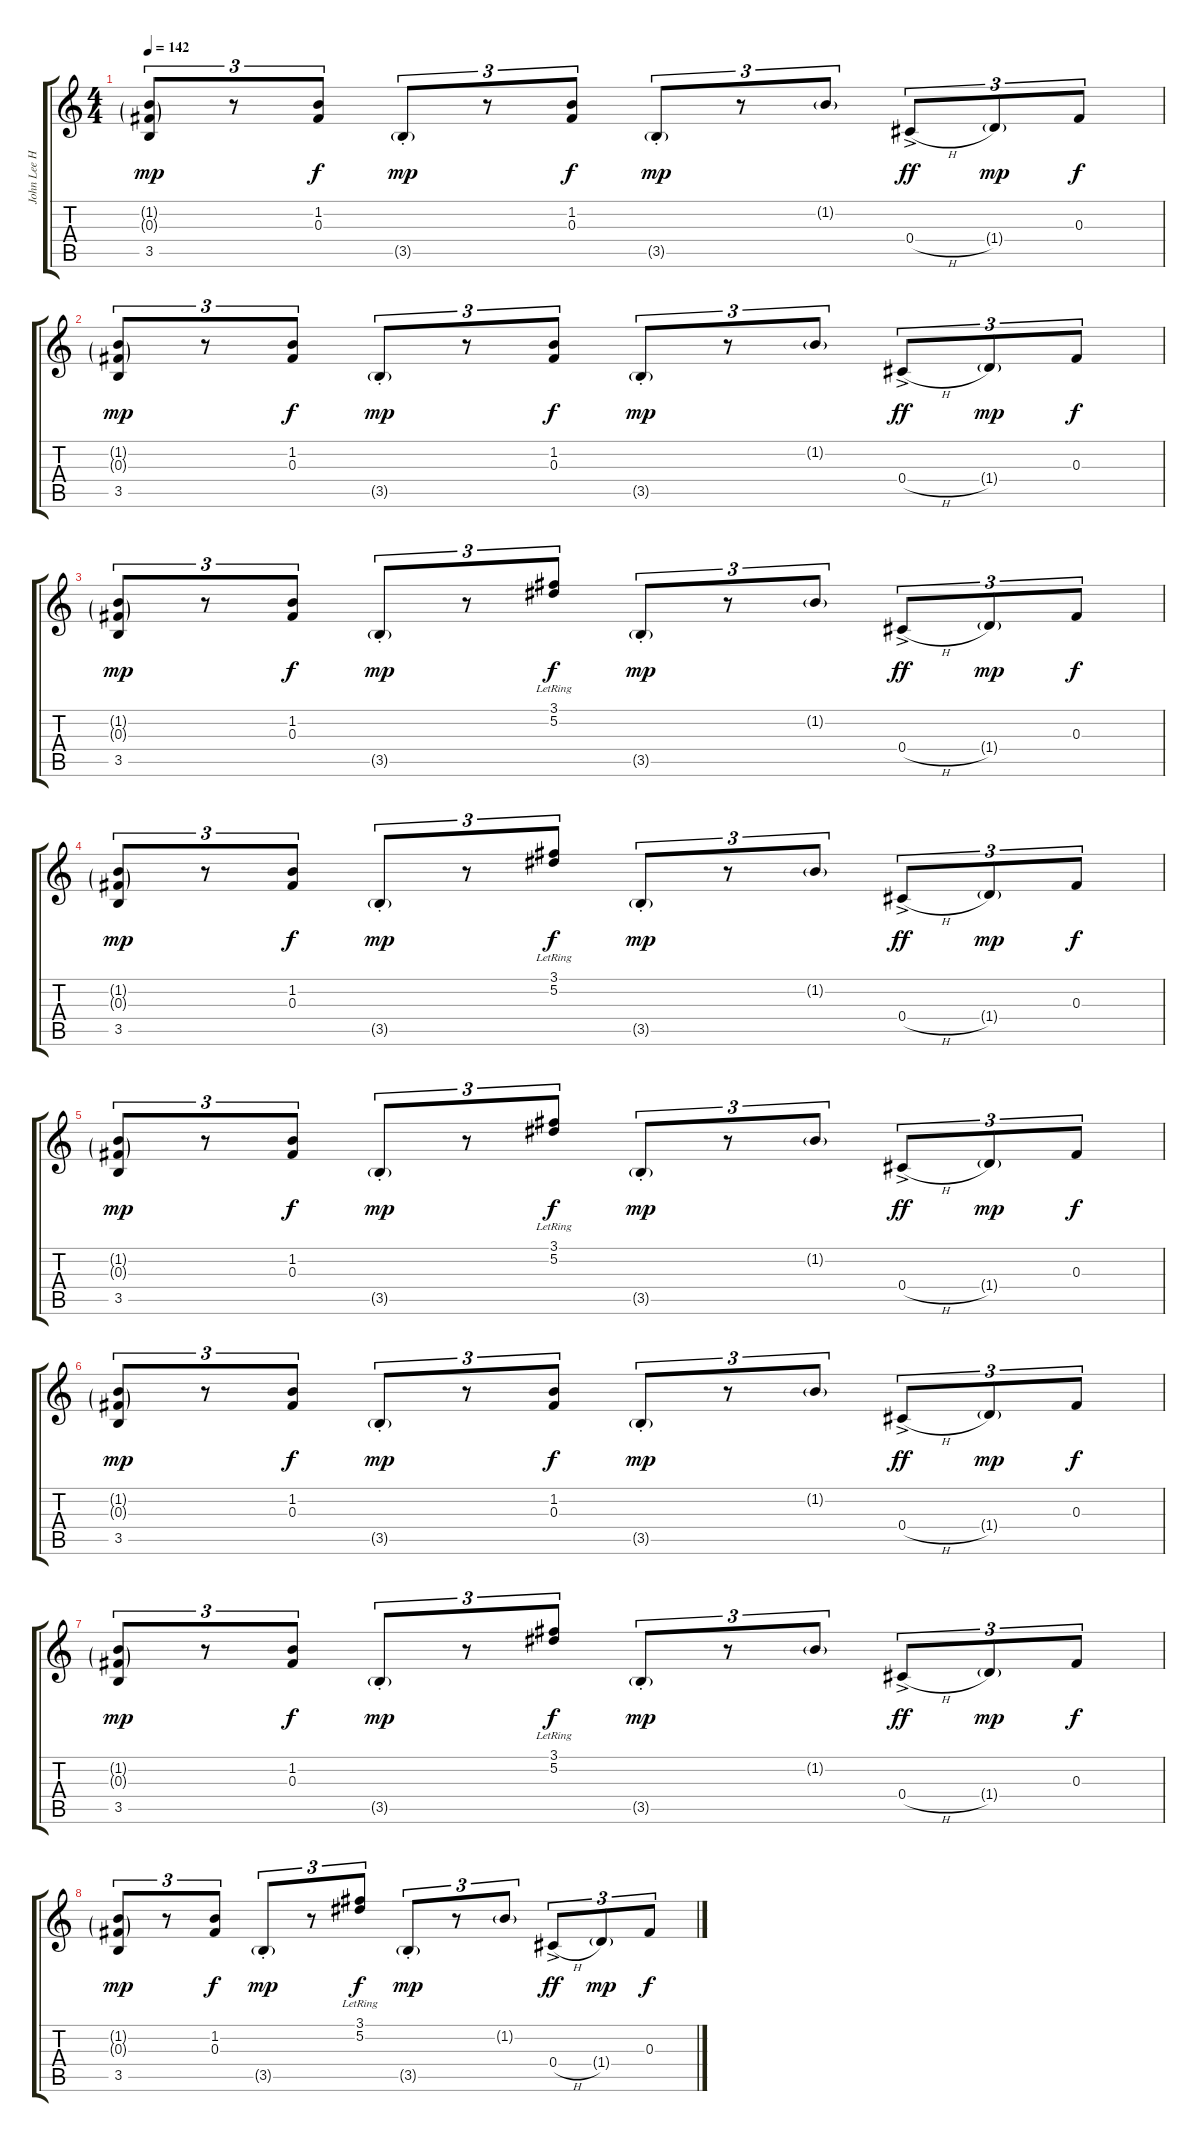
\track ("John Lee Hooker" "John Lee H") {instrument acousticguitarnylon}
\staff {score tabs}
\tuning (Eb4 Bb3 Gb3 Db3 Ab2 Eb2) {hide}
\ts (4 4)
\tempo 142
\clef g2
\ks c
(1.2{g} 0.3{g} 3.5).8{tu (3 2) dy mp} r.8{tu (3 2)} (1.2 0.3).8{tu (3 2) dy f} 3.5{g st}.8{tu (3 2) dy mp} r.8{tu (3 2)} (1.2 0.3).8{tu (3 2) dy f} 3.5{g st}.8{tu (3 2) dy mp} r.8{tu (3 2)} 1.2{g}.8{tu (3 2)} 0.4{h ac}.8{tu (3 2) dy ff} 1.4{g}.8{tu (3 2) dy mp} 0.3.8{tu (3 2) dy f} |
(1.2{g} 0.3{g} 3.5).8{tu (3 2) dy mp} r.8{tu (3 2)} (1.2 0.3).8{tu (3 2) dy f} 3.5{g st}.8{tu (3 2) dy mp} r.8{tu (3 2)} (1.2 0.3).8{tu (3 2) dy f} 3.5{g st}.8{tu (3 2) dy mp} r.8{tu (3 2)} 1.2{g}.8{tu (3 2)} 0.4{h ac}.8{tu (3 2) dy ff} 1.4{g}.8{tu (3 2) dy mp} 0.3.8{tu (3 2) dy f} |
(1.2{g} 0.3{g} 3.5).8{tu (3 2) dy mp} r.8{tu (3 2)} (1.2 0.3).8{tu (3 2) dy f} 3.5{g st}.8{tu (3 2) dy mp} r.8{tu (3 2)} (3.1{lr} 5.2{lr}).8{tu (3 2) dy f} 3.5{g st}.8{tu (3 2) dy mp} r.8{tu (3 2)} 1.2{g}.8{tu (3 2)} 0.4{h ac}.8{tu (3 2) dy ff} 1.4{g}.8{tu (3 2) dy mp} 0.3.8{tu (3 2) dy f} |
(1.2{g} 0.3{g} 3.5).8{tu (3 2) dy mp} r.8{tu (3 2)} (1.2 0.3).8{tu (3 2) dy f} 3.5{g st}.8{tu (3 2) dy mp} r.8{tu (3 2)} (3.1{lr} 5.2{lr}).8{tu (3 2) dy f} 3.5{g st}.8{tu (3 2) dy mp} r.8{tu (3 2)} 1.2{g}.8{tu (3 2)} 0.4{h ac}.8{tu (3 2) dy ff} 1.4{g}.8{tu (3 2) dy mp} 0.3.8{tu (3 2) dy f} |
(1.2{g} 0.3{g} 3.5).8{tu (3 2) dy mp} r.8{tu (3 2)} (1.2 0.3).8{tu (3 2) dy f} 3.5{g st}.8{tu (3 2) dy mp} r.8{tu (3 2)} (3.1{lr} 5.2{lr}).8{tu (3 2) dy f} 3.5{g st}.8{tu (3 2) dy mp} r.8{tu (3 2)} 1.2{g}.8{tu (3 2)} 0.4{h ac}.8{tu (3 2) dy ff} 1.4{g}.8{tu (3 2) dy mp} 0.3.8{tu (3 2) dy f} |
(1.2{g} 0.3{g} 3.5).8{tu (3 2) dy mp} r.8{tu (3 2)} (1.2 0.3).8{tu (3 2) dy f} 3.5{g st}.8{tu (3 2) dy mp} r.8{tu (3 2)} (1.2 0.3).8{tu (3 2) dy f} 3.5{g st}.8{tu (3 2) dy mp} r.8{tu (3 2)} 1.2{g}.8{tu (3 2)} 0.4{h ac}.8{tu (3 2) dy ff} 1.4{g}.8{tu (3 2) dy mp} 0.3.8{tu (3 2) dy f} |
(1.2{g} 0.3{g} 3.5).8{tu (3 2) dy mp} r.8{tu (3 2)} (1.2 0.3).8{tu (3 2) dy f} 3.5{g st}.8{tu (3 2) dy mp} r.8{tu (3 2)} (3.1{lr} 5.2{lr}).8{tu (3 2) dy f} 3.5{g st}.8{tu (3 2) dy mp} r.8{tu (3 2)} 1.2{g}.8{tu (3 2)} 0.4{h ac}.8{tu (3 2) dy ff} 1.4{g}.8{tu (3 2) dy mp} 0.3.8{tu (3 2) dy f} |
(1.2{g} 0.3{g} 3.5).8{tu (3 2) dy mp} r.8{tu (3 2)} (1.2 0.3).8{tu (3 2) dy f} 3.5{g st}.8{tu (3 2) dy mp} r.8{tu (3 2)} (3.1{lr} 5.2{lr}).8{tu (3 2) dy f} 3.5{g st}.8{tu (3 2) dy mp} r.8{tu (3 2)} 1.2{g}.8{tu (3 2)} 0.4{h ac}.8{tu (3 2) dy ff} 1.4{g}.8{tu (3 2) dy mp} 0.3.8{tu (3 2) dy f}
